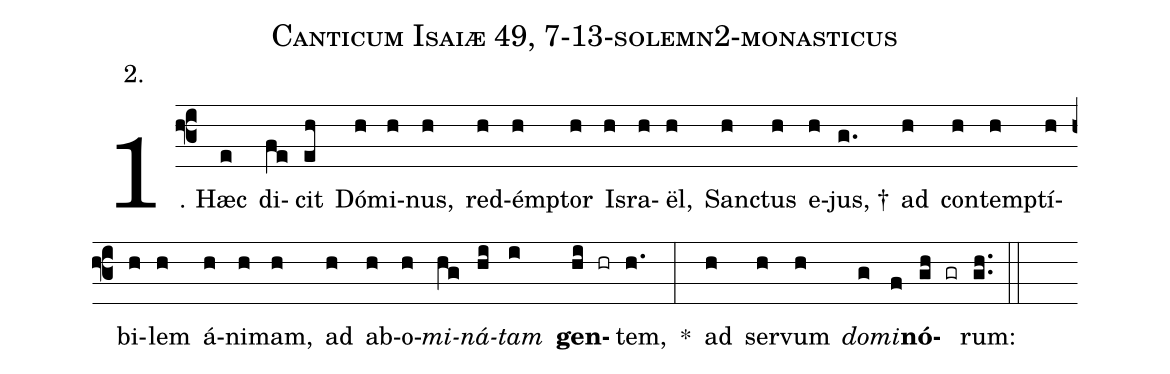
name: Canticum Isaiæ 49, 7-13-solemn2-monasticus;
annotation: 2.;
%%
(f3)1. Hæc(e) di(fe)cit(eh) Dó(h)mi(h)nus,(h) red(h)émp(h)tor(h) Is(h)ra(h)ël,(h) Sanc(h)tus(h) e(h)jus, †(g.) ad(h) con(h)temp(h)tí(h)bi(h)lem(h) á(h)ni(h)mam,(h) ad(h) ab(h)o(h)<i>mi</i>(hg)<i>ná</i>(hi)<i>tam</i>(i) <b>gen</b>(hi hr)tem,(h.) *(:) ad(h) ser(h)vum(h) <i>do</i>(g)<i>mi</i>(f)<b>nó</b>(gh gr)rum:(gh..) (::)
